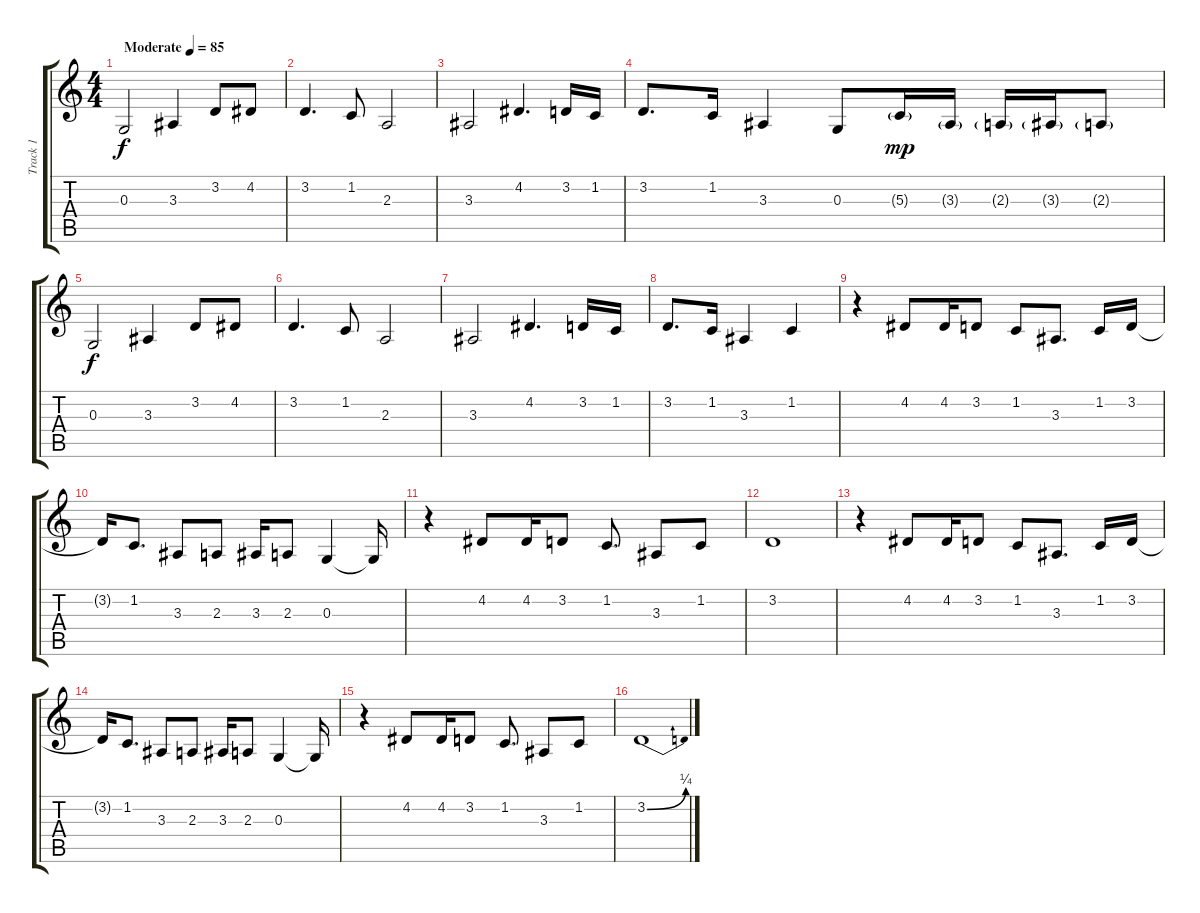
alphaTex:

\track ("Track 1" "Track 1") {instrument trumpet}
\staff {score tabs}
\tuning (E4 B3 G3 D3 A2 E2) {hide}
\ts (4 4)
\tempo (85 "Moderate")
\clef g2
\ks c
0.3.2{dy f instrument trumpet} 3.3.4 3.2.8 4.2.8 |
3.2.4{d} 1.2.8 2.3.2 |
3.3.2 4.2.4{d} 3.2.16 1.2.16 |
3.2.8{d} 1.2.16 3.3.4 0.3.8 5.3{g}.16{dy mp} 3.3{g}.16 2.3{g}.16 3.3{g}.16 2.3{g}.8 |
0.3.2{dy f} 3.3.4 3.2.8 4.2.8 |
3.2.4{d} 1.2.8 2.3.2 |
3.3.2 4.2.4{d} 3.2.16 1.2.16 |
3.2.8{d} 1.2.16 3.3.4 1.2.4 |
r.4 4.2.8 4.2.16 3.2.8 1.2.8 3.3.8{d} 1.2.16 3.2.16 |
3.2{t}.16 1.2.8{d} 3.3.8 2.3.8 3.3.16 2.3.8 0.3.4 0.3{t}.16 |
r.4 4.2.8 4.2.16 3.2.8 1.2.8{d} 3.3.8 1.2.8 |
3.2.1 |
r.4 4.2.8 4.2.16 3.2.8 1.2.8 3.3.8{d} 1.2.16 3.2.16 |
3.2{t}.16 1.2.8{d} 3.3.8 2.3.8 3.3.16 2.3.8 0.3.4 0.3{t}.16 |
r.4 4.2.8 4.2.16 3.2.8 1.2.8{d} 3.3.8 1.2.8 |
3.2{be (bend 0 0 60 1)}.1
